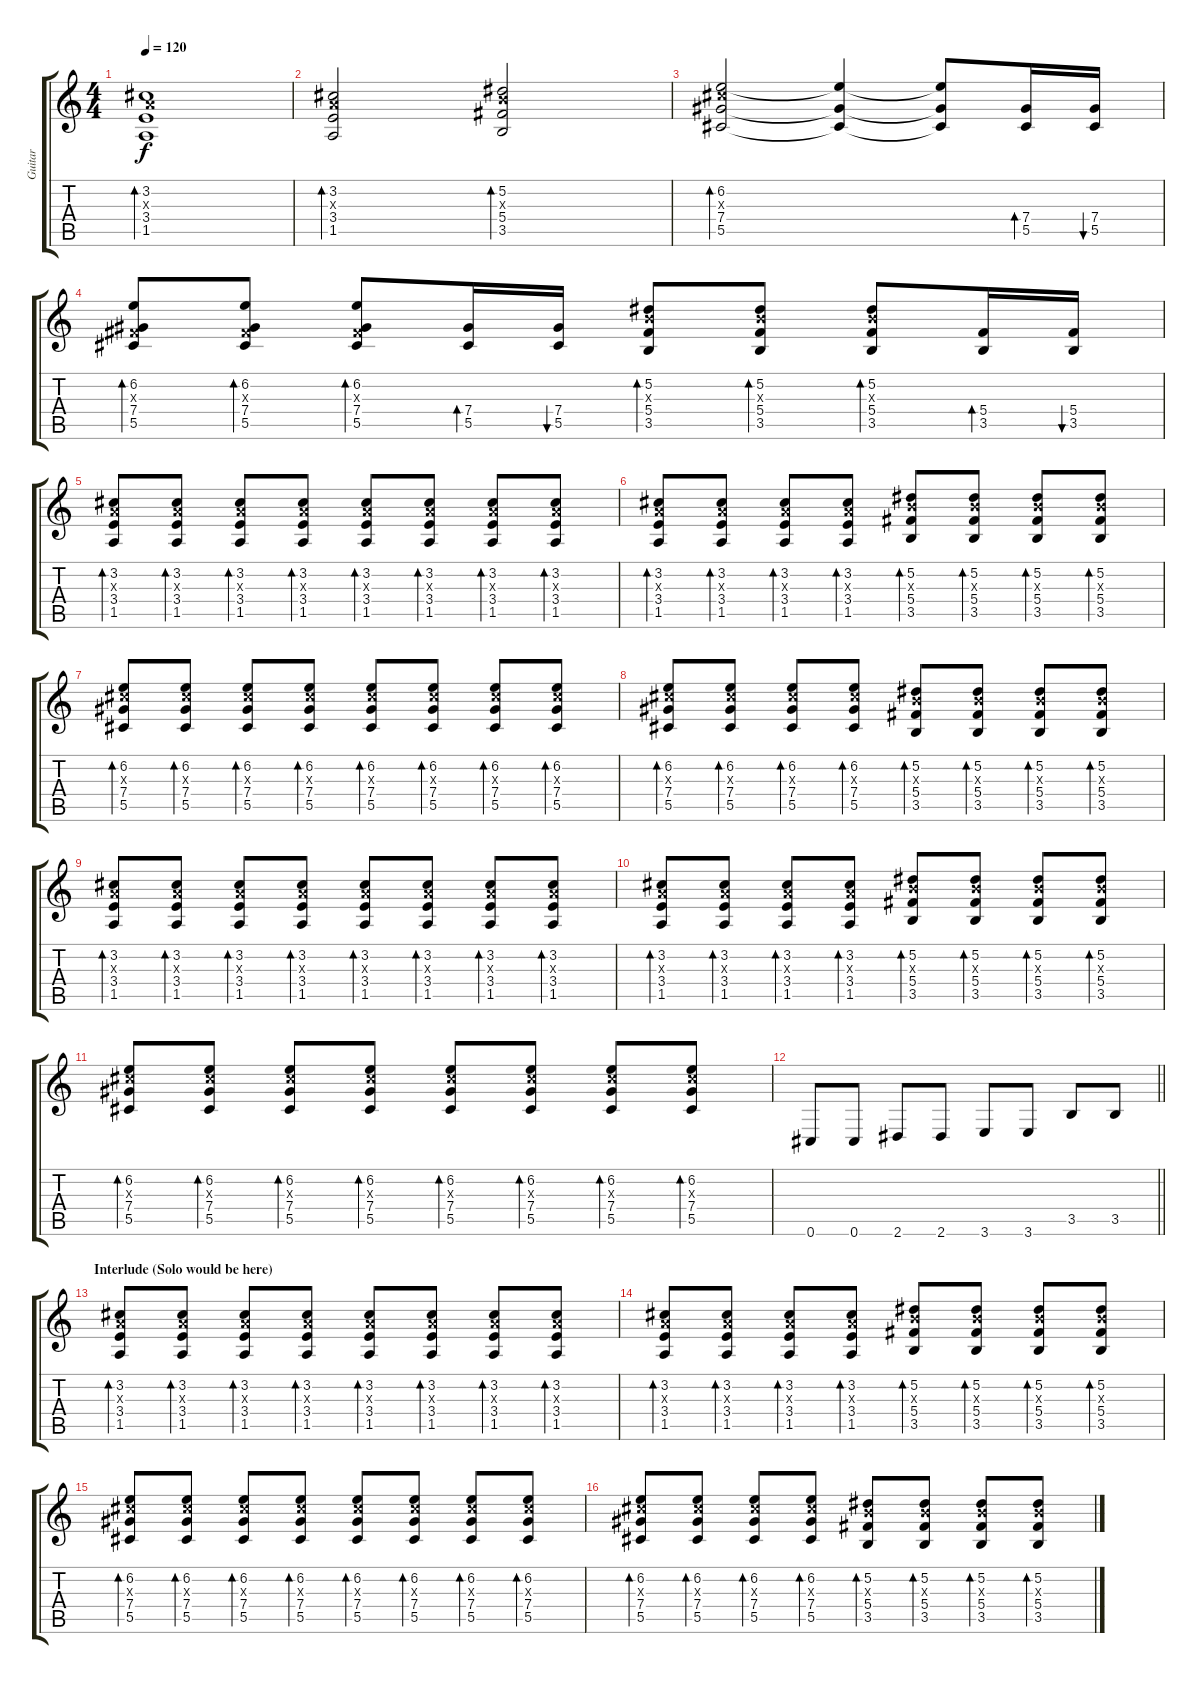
\track ("Guitar" "Guitar") {instrument acousticguitarsteel}
\staff {score tabs}
\tuning (Eb4 Bb3 Gb3 Db3 Ab2 Db2) {hide}
\ts (4 4)
\tempo 120
\clef g2
\ks c
(3.2 3.3{x} 3.4 1.5).1{bd 120 dy f} |
(3.2 3.3{x} 3.4 1.5).2{bd 120} (5.2 5.3{x} 5.4 3.5).2{bd 120} |
(6.2 7.3{x} 7.4 5.5).2{bd 120} (6.2{t} 7.4{t} 5.5{t}).4 (6.2{t} 7.4{t} 5.5{t}).8 (7.4 5.5).16{bd 30} (7.4 5.5).16{bu 30} |
(6.2 0.3{x} 7.4 5.5).8{bd 30} (6.2 0.3{x} 7.4 5.5).8{bd 30} (6.2 0.3{x} 7.4 5.5).8{bd 30} (7.4 5.5).16{bd 30} (7.4 5.5).16{bu 30} (5.2 5.3{x} 5.4 3.5).8{bd 30} (5.2 5.3{x} 5.4 3.5).8{bd 30} (5.2 5.3{x} 5.4 3.5).8{bd 30} (5.4 3.5).16{bd 30} (5.4 3.5).16{bu 30} |
(3.2 3.3{x} 3.4 1.5).8{bd 30} (3.2 3.3{x} 3.4 1.5).8{bd 30} (3.2 3.3{x} 3.4 1.5).8{bd 30} (3.2 3.3{x} 3.4 1.5).8{bd 30} (3.2 3.3{x} 3.4 1.5).8{bd 30} (3.2 3.3{x} 3.4 1.5).8{bd 30} (3.2 3.3{x} 3.4 1.5).8{bd 30} (3.2 3.3{x} 3.4 1.5).8{bd 30} |
(3.2 3.3{x} 3.4 1.5).8{bd 30} (3.2 3.3{x} 3.4 1.5).8{bd 30} (3.2 3.3{x} 3.4 1.5).8{bd 30} (3.2 3.3{x} 3.4 1.5).8{bd 30} (5.2 5.3{x} 5.4 3.5).8{bd 30} (5.2 5.3{x} 5.4 3.5).8{bd 30} (5.2 5.3{x} 5.4 3.5).8{bd 30} (5.2 5.3{x} 5.4 3.5).8{bd 30} |
(6.2 7.3{x} 7.4 5.5).8{bd 30} (6.2 7.3{x} 7.4 5.5).8{bd 30} (6.2 7.3{x} 7.4 5.5).8{bd 30} (6.2 7.3{x} 7.4 5.5).8{bd 30} (6.2 7.3{x} 7.4 5.5).8{bd 30} (6.2 7.3{x} 7.4 5.5).8{bd 30} (6.2 7.3{x} 7.4 5.5).8{bd 30} (6.2 7.3{x} 7.4 5.5).8{bd 30} |
(6.2 7.3{x} 7.4 5.5).8{bd 30} (6.2 7.3{x} 7.4 5.5).8{bd 30} (6.2 7.3{x} 7.4 5.5).8{bd 30} (6.2 7.3{x} 7.4 5.5).8{bd 30} (5.2 5.3{x} 5.4 3.5).8{bd 30} (5.2 5.3{x} 5.4 3.5).8{bd 30} (5.2 5.3{x} 5.4 3.5).8{bd 30} (5.2 5.3{x} 5.4 3.5).8{bd 30} |
(3.2 3.3{x} 3.4 1.5).8{bd 30} (3.2 3.3{x} 3.4 1.5).8{bd 30} (3.2 3.3{x} 3.4 1.5).8{bd 30} (3.2 3.3{x} 3.4 1.5).8{bd 30} (3.2 3.3{x} 3.4 1.5).8{bd 30} (3.2 3.3{x} 3.4 1.5).8{bd 30} (3.2 3.3{x} 3.4 1.5).8{bd 30} (3.2 3.3{x} 3.4 1.5).8{bd 30} |
(3.2 3.3{x} 3.4 1.5).8{bd 30} (3.2 3.3{x} 3.4 1.5).8{bd 30} (3.2 3.3{x} 3.4 1.5).8{bd 30} (3.2 3.3{x} 3.4 1.5).8{bd 30} (5.2 5.3{x} 5.4 3.5).8{bd 30} (5.2 5.3{x} 5.4 3.5).8{bd 30} (5.2 5.3{x} 5.4 3.5).8{bd 30} (5.2 5.3{x} 5.4 3.5).8{bd 30} |
(6.2 7.3{x} 7.4 5.5).8{bd 30} (6.2 7.3{x} 7.4 5.5).8{bd 30} (6.2 7.3{x} 7.4 5.5).8{bd 30} (6.2 7.3{x} 7.4 5.5).8{bd 30} (6.2 7.3{x} 7.4 5.5).8{bd 30} (6.2 7.3{x} 7.4 5.5).8{bd 30} (6.2 7.3{x} 7.4 5.5).8{bd 30} (6.2 7.3{x} 7.4 5.5).8{bd 30} |
\barLineRight lightlight
0.6.8 0.6.8 2.6.8 2.6.8 3.6.8 3.6.8 3.5.8 3.5.8 |
\section ("" "Interlude (Solo would be here)")
(3.2 3.3{x} 3.4 1.5).8{bd 30} (3.2 3.3{x} 3.4 1.5).8{bd 30} (3.2 3.3{x} 3.4 1.5).8{bd 30} (3.2 3.3{x} 3.4 1.5).8{bd 30} (3.2 3.3{x} 3.4 1.5).8{bd 30} (3.2 3.3{x} 3.4 1.5).8{bd 30} (3.2 3.3{x} 3.4 1.5).8{bd 30} (3.2 3.3{x} 3.4 1.5).8{bd 30} |
(3.2 3.3{x} 3.4 1.5).8{bd 30} (3.2 3.3{x} 3.4 1.5).8{bd 30} (3.2 3.3{x} 3.4 1.5).8{bd 30} (3.2 3.3{x} 3.4 1.5).8{bd 30} (5.2 5.3{x} 5.4 3.5).8{bd 30} (5.2 5.3{x} 5.4 3.5).8{bd 30} (5.2 5.3{x} 5.4 3.5).8{bd 30} (5.2 5.3{x} 5.4 3.5).8{bd 30} |
(6.2 7.3{x} 7.4 5.5).8{bd 30} (6.2 7.3{x} 7.4 5.5).8{bd 30} (6.2 7.3{x} 7.4 5.5).8{bd 30} (6.2 7.3{x} 7.4 5.5).8{bd 30} (6.2 7.3{x} 7.4 5.5).8{bd 30} (6.2 7.3{x} 7.4 5.5).8{bd 30} (6.2 7.3{x} 7.4 5.5).8{bd 30} (6.2 7.3{x} 7.4 5.5).8{bd 30} |
(6.2 7.3{x} 7.4 5.5).8{bd 30} (6.2 7.3{x} 7.4 5.5).8{bd 30} (6.2 7.3{x} 7.4 5.5).8{bd 30} (6.2 7.3{x} 7.4 5.5).8{bd 30} (5.2 5.3{x} 5.4 3.5).8{bd 30} (5.2 5.3{x} 5.4 3.5).8{bd 30} (5.2 5.3{x} 5.4 3.5).8{bd 30} (5.2 5.3{x} 5.4 3.5).8{bd 30}
